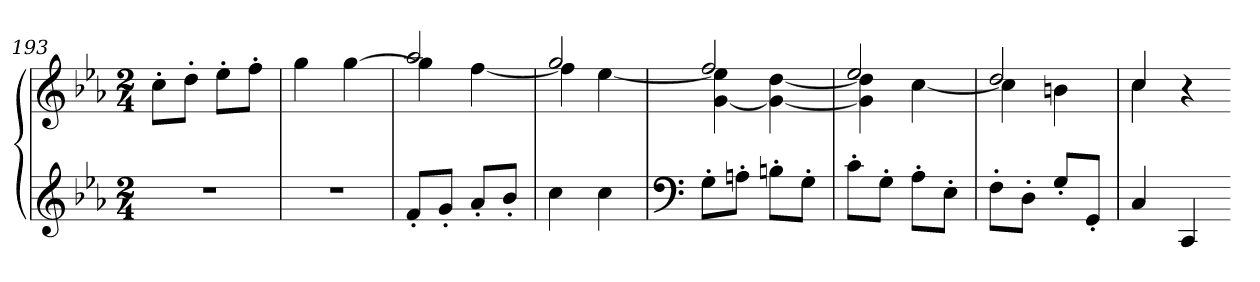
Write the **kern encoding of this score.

**kern	**kern
*part1	*part1
*staff2	*staff1
*clefG2	*clefG2
*k[b-e-a-]	*k[b-e-a-]
*c:	*c:
*M2/4	*M2/4
=193	=193
2r	8cc'L
.	8dd'J
.	8ee-'L
.	8ff'J
=194	=194
2r	4gg
.	[4gg
=195	=195
*	*^
8f'L	2aa-	4gg]
8g'J	.	.
8a-'L	.	[4ff
8b-'J	.	.
=196	=196	=196
4cc	2gg	4ff]
4cc	.	[4ee-
=197	=197	=197
*clefF4	*	*
8G'L	2ff	[4g 4ee-]
8An'J	.	.
8Bn'L	.	4g_ [4dd
8G'J	.	.
=198	=198	=198
8c'L	2ee-	4g] 4dd]
8G'J	.	.
8A-'L	.	[4cc
8E-'J	.	.
=199	=199	=199
8F'L	2dd	4cc]
8D'J	.	.
8G'L	.	4bn
8GG'J	.	.
=200	=200	=200
4C	4cc	4cc
4CC	4r	4ryy
*	*v	*v
=-	=-
*-	*-
